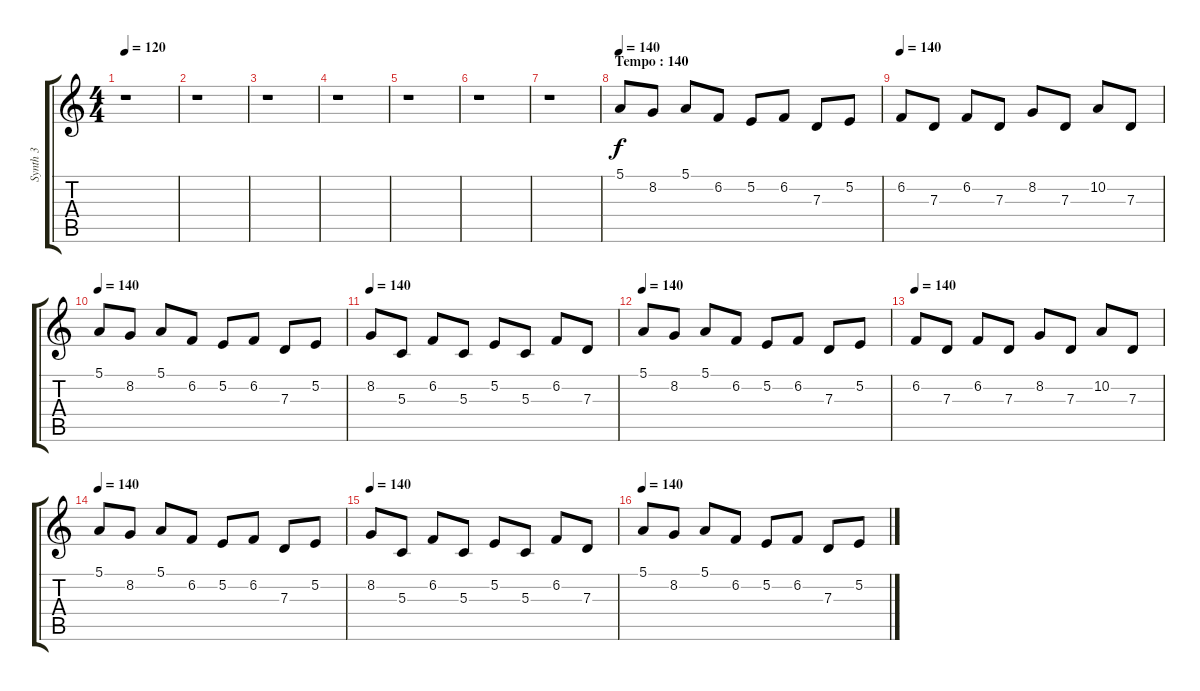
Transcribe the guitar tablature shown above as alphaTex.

\track ("Synth 3" "Synth 3") {instrument lead3calliope}
\staff {score tabs}
\tuning (E4 B3 G3 D3 A2 E2) {hide}
\ts (4 4)
\tempo 120
\clef g2
\ks c
r.1{dy f} |
r.1 |
r.1 |
r.1 |
r.1 |
r.1 |
r.1 |
\section ("" "Tempo : 140")
\tempo 140
5.1.8 8.2.8 5.1.8 6.2.8 5.2.8 6.2.8 7.3.8 5.2.8 |
\tempo 140
6.2.8 7.3.8 6.2.8 7.3.8 8.2.8 7.3.8 10.2.8 7.3.8 |
\tempo 140
5.1.8 8.2.8 5.1.8 6.2.8 5.2.8 6.2.8 7.3.8 5.2.8 |
\tempo 140
8.2.8 5.3.8 6.2.8 5.3.8 5.2.8 5.3.8 6.2.8 7.3.8 |
\tempo 140
5.1.8 8.2.8 5.1.8 6.2.8 5.2.8 6.2.8 7.3.8 5.2.8 |
\tempo 140
6.2.8 7.3.8 6.2.8 7.3.8 8.2.8 7.3.8 10.2.8 7.3.8 |
\tempo 140
5.1.8 8.2.8 5.1.8 6.2.8 5.2.8 6.2.8 7.3.8 5.2.8 |
\tempo 140
8.2.8 5.3.8 6.2.8 5.3.8 5.2.8 5.3.8 6.2.8 7.3.8 |
\tempo 140
5.1.8 8.2.8 5.1.8 6.2.8 5.2.8 6.2.8 7.3.8 5.2.8
